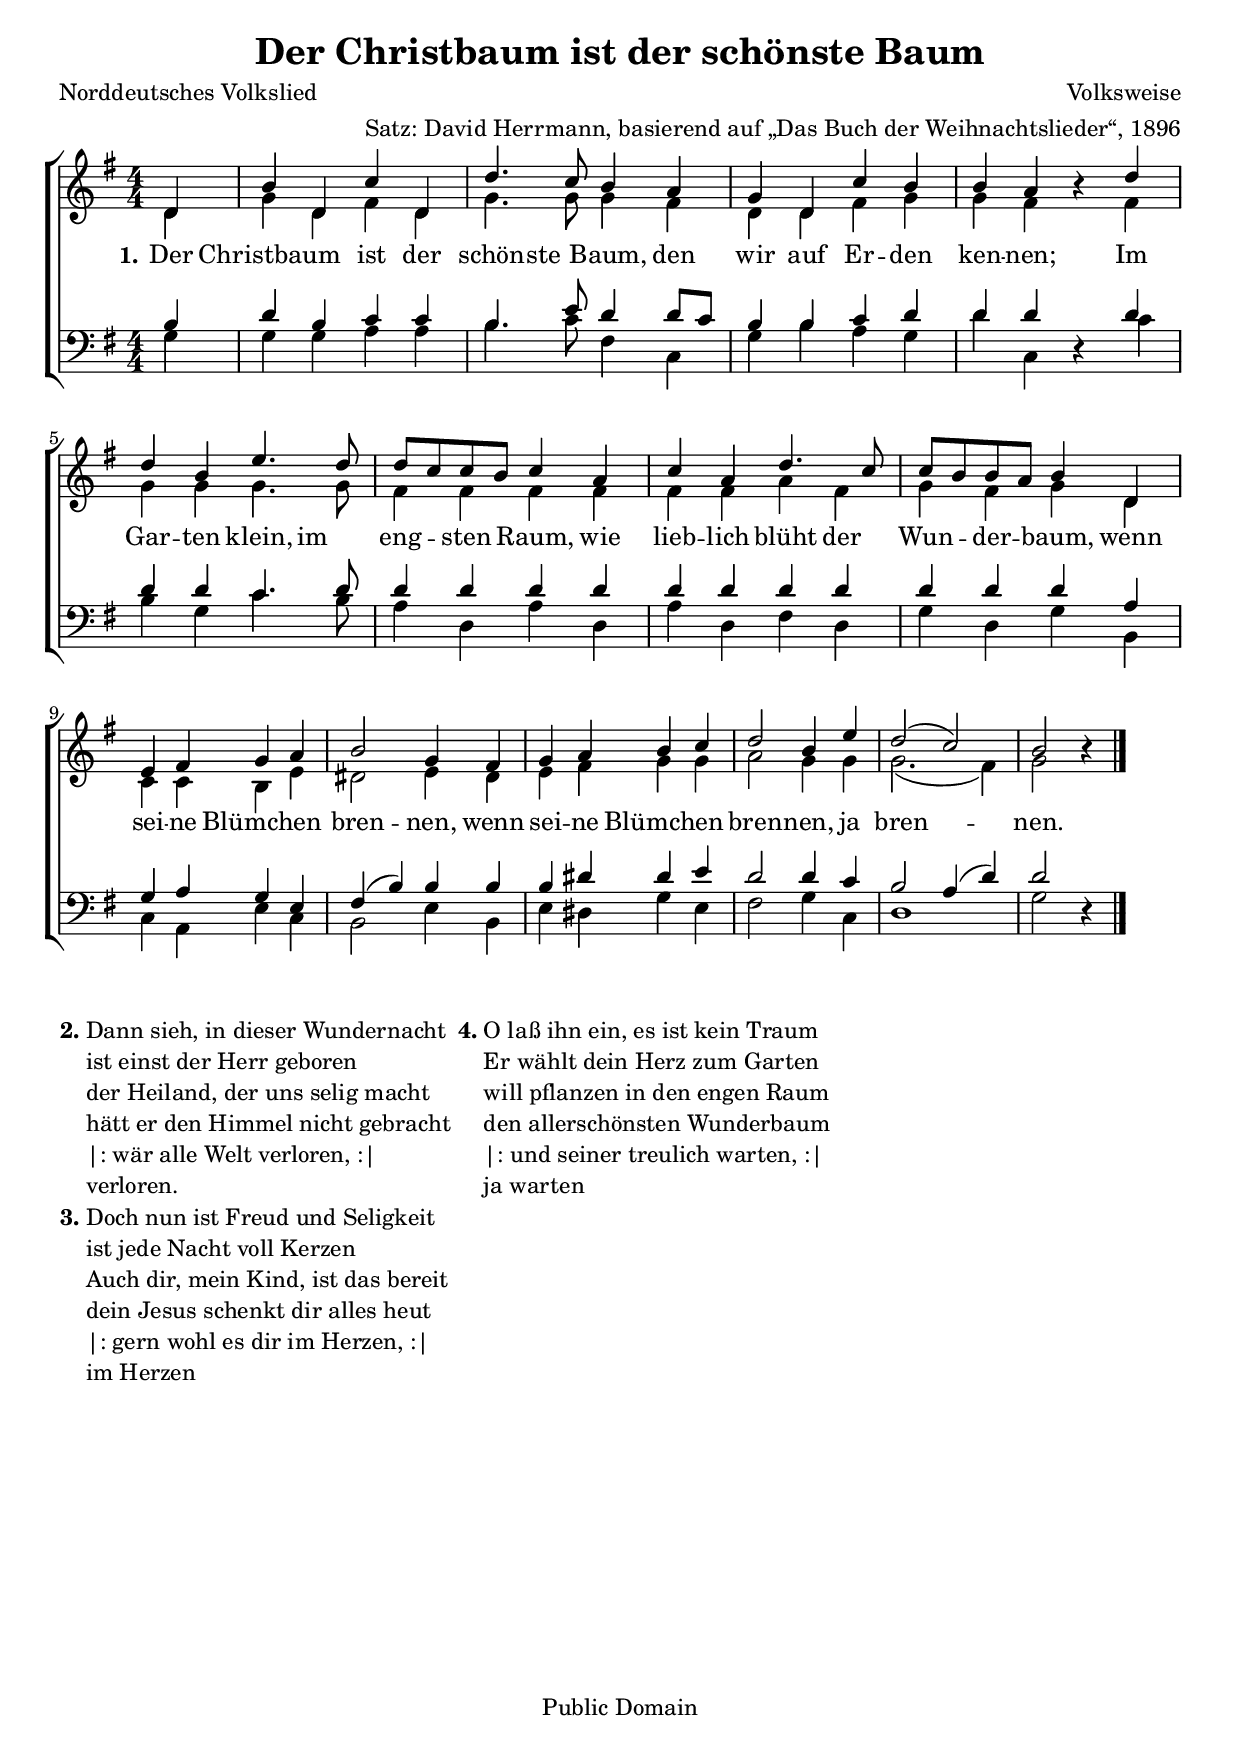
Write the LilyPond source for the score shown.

\version "2.24.2"
\header {
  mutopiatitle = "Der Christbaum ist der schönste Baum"
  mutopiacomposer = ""
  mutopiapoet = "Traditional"
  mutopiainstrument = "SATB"
  date = "19th century"
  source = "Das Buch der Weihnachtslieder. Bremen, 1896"
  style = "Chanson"
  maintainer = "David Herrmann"
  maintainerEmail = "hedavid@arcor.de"
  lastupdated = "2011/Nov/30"
  title = "Der Christbaum ist der schönste Baum"
  poet = "Norddeutsches Volkslied"
  composer = "Volksweise"
  arranger = "Satz: David Herrmann, basierend auf „Das Buch der Weihnachtslieder“, 1896"
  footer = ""
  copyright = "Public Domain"
}

\layout {
  indent = #0
}

\include "deutsch.ly"

verseeins= \lyricmode {
  \set stanza = #"1."
  Der Christbaum2 ist4 der4 schön -- ste Baum,
  den wir auf Er -- den ken -- nen; ___
  Im Gar -- ten klein, im eng -- sten Raum,
  wie lieb -- lich blüht der Wun -- der -- baum,
  wenn sei -- ne Blümchen2 bren2 -- nen,4
  wenn sei -- ne Blümchen2 bren2 -- nen,4 ja bren1 -- nen.
}


upper =
\relative c' {
  \slurDown
  \clef "treble"
  \key g\major
  \override Staff.TimeSignature.style = #'numbered
  \time 4/4
  \partial 4
  << {d4} \\ {d4}>>
  << {h'4 d, c' d,} \\ {g4 d fis d} >>
  << {d'4. c8 h4 a4} \\ {g4. g8 g4 fis4} >>
  << {g4 d4 c'4 h4} \\ {d,4 d4 fis4 g4} >>
  << {h4 a4} \\ {g4 fis4} >> r4 << {d'4} \\ {fis,4} >>
  << {d'4 h4 e4. d8} \\ {g,4 g g4. g8} >>
  << {d'8 c8 c8 h8 c4 a4 } \\ {fis4 fis4 fis4 fis4} >>
  << {c'4 a4 d4. c8} \\ {fis,4 fis a fis} >>
  << {c'8 h8 h8 a8 h4 d,4} \\ {g4 fis4 g d} >>
  << {e4 fis g a} \\ {c,4 c h e} >>
  << {h'2 g4 fis4} \\ {dis2 e4 dis4} >>
  << {g4 a h c} \\ {e, fis g g} >>
  << {d'2 h4 e4} \\ {a,2 g4 g4} >>
  << {d'2 (c2)} \\ {g2. (fis4)} >>
  << {h2} \\ {g2} >> r4
  \bar "|."
}


lower =
\relative c {
  \clef "bass"
  \key g\major
  \override Staff.TimeSignature.style = #'numbered
  \time 4/4
  \partial 4
  << {h'4} \\ {g} >>
  << {d' h c c} \\ {g g a a} >>
  << {h4. e8 d4 d8 c8} \\ {h4. c8 fis,4 c4} >>
  << {h' h c d} \\ {g, h a g} >>
  << {d' d} \\ {d c,} >> r4 << {d'} \\ {c} >>
  << {d d c4. d8} \\ {h4 g c4. h8} >>
  << {d4 d d d} \\ {a4 d, a' d,} >>
  << {d' d d d} \\ {a d, fis d} >>
  << {d' d d a} \\ {g d g h,} >>
  << {g' a g e} \\ {c a e' c} >>
  << {fis (h) h h} \\ {h,2 e4 h4} >>
  << {h' dis dis e} \\ {e, dis g e} >>
  << {d'2 d4 c} \\ {fis,2 g4 c,} >>
  << {h'2 a4 (d)} \\ {d,1} >>
  << {d'2} \\ {g,2} >> r4
  \bar "|."
}

\score{
  \context ChoirStaff {
    <<
      \new Staff { \upper }
      \new Lyrics {\verseeins }
      \new Staff { \lower }
    >>
  }

  \layout{
    \context{
      \Voice
    }
    \context{
      \Staff
    }
  }


  \midi {
    \context {
      \Score
      tempoWholesPerMinute = #(ly:make-moment 120 4)
    }
  }
}
\markup {
  \hspace #0.1
  \column {
    \line {
      \bold "2."
      \column {
        "Dann sieh, in dieser Wundernacht"
        "ist einst der Herr geboren"
        "der Heiland, der uns selig macht"
        "hätt er den Himmel nicht gebracht"
        "|: wär alle Welt verloren, :|"
        "verloren."
      }
    }
    \hspace #0.1
    \line {
      \bold "3."
      \column {
        "Doch nun ist Freud und Seligkeit"
        "ist jede Nacht voll Kerzen"
        "Auch dir, mein Kind, ist das bereit"
        "dein Jesus schenkt dir alles heut"
        "|: gern wohl es dir im Herzen, :|"
        "im Herzen"
      }
    }
  }
  \hspace #0.1
  \column {
    \line {
      \bold "4."
      \column {
        "O laß ihn ein, es ist kein Traum"
        "Er wählt dein Herz zum Garten"
        "will pflanzen in den engen Raum"
        "den allerschönsten Wunderbaum"
        "|: und seiner treulich warten, :|"
        "ja warten"
      }
    }
  }
  \hspace #0.1
}


\paper {
}